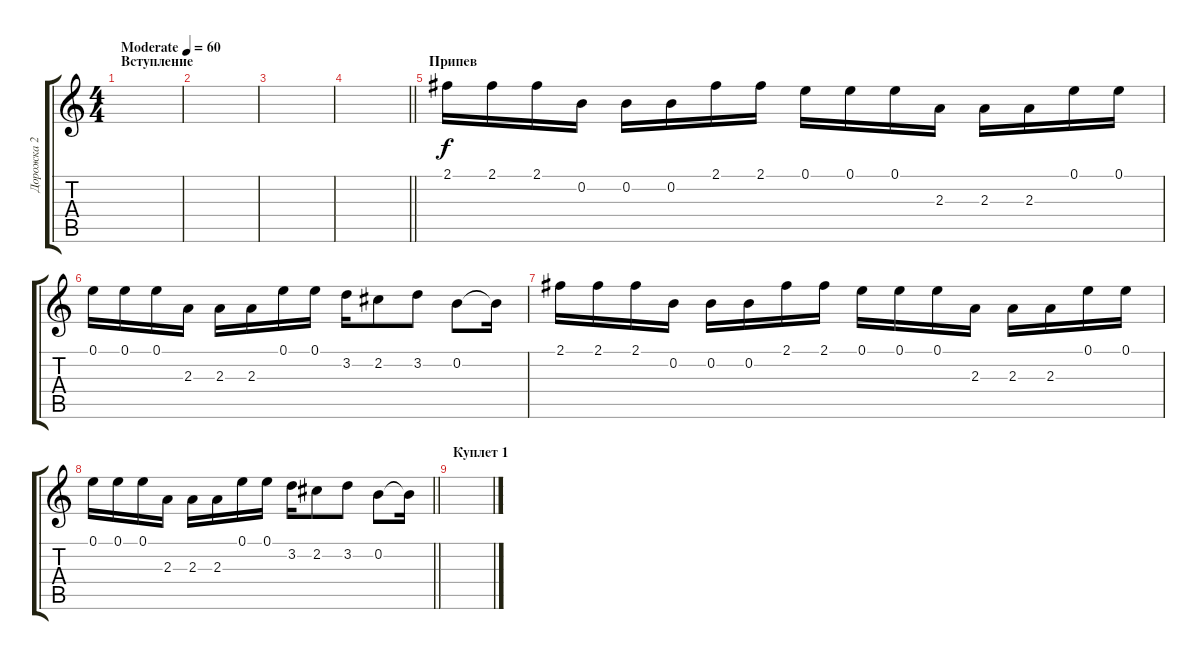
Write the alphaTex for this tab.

\track ("Дорожка 2" "Дорожка 2") {instrument distortionguitar}
\staff {score tabs}
\tuning (E4 B3 G3 D3 A2 E2) {hide}
\ts (4 4)
\section ("" "Вступление")
\tempo (60 "Moderate")
\clef g2
\ks c
|
|
|
\barLineRight lightlight
|
\section ("" "Припев")
2.1.16 2.1.16 2.1.16 0.2.16 0.2.16 0.2.16 2.1.16 2.1.16 0.1.16 0.1.16 0.1.16 2.3.16 2.3.16 2.3.16 0.1.16 0.1.16 |
0.1.16 0.1.16 0.1.16 2.3.16 2.3.16 2.3.16 0.1.16 0.1.16 3.2.16 2.2.8 3.2.8 0.2.8 0.2{t}.16 |
2.1.16 2.1.16 2.1.16 0.2.16 0.2.16 0.2.16 2.1.16 2.1.16 0.1.16 0.1.16 0.1.16 2.3.16 2.3.16 2.3.16 0.1.16 0.1.16 |
\barLineRight lightlight
0.1.16 0.1.16 0.1.16 2.3.16 2.3.16 2.3.16 0.1.16 0.1.16 3.2.16 2.2.8 3.2.8 0.2.8 0.2{t}.16 |
\section ("" "Куплет 1")
